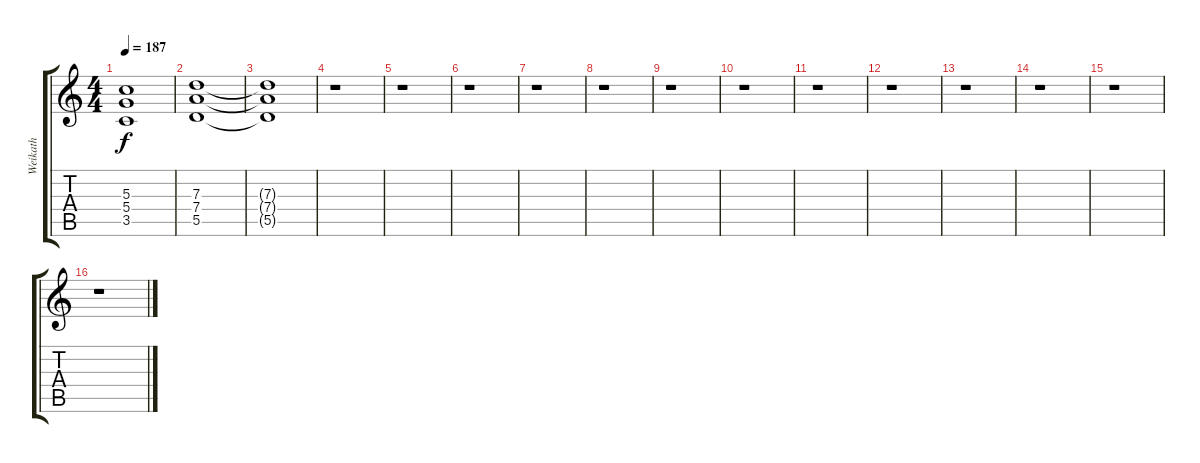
\track ("Weikath" "Weikath") {instrument distortionguitar}
\staff {score tabs}
\tuning (E4 B3 G3 D3 A2 E2) {hide}
\ts (4 4)
\tempo 187
\clef g2
\ks c
(5.3{t} 5.4{t} 3.5{t}).1{dy f} |
(7.3 7.4 5.5).1 |
(7.3{t} 7.4{t} 5.5{t}).1 |
r.1 |
r.1 |
r.1 |
r.1 |
r.1 |
r.1 |
r.1 |
r.1 |
r.1 |
r.1 |
r.1 |
r.1 |
r.1
